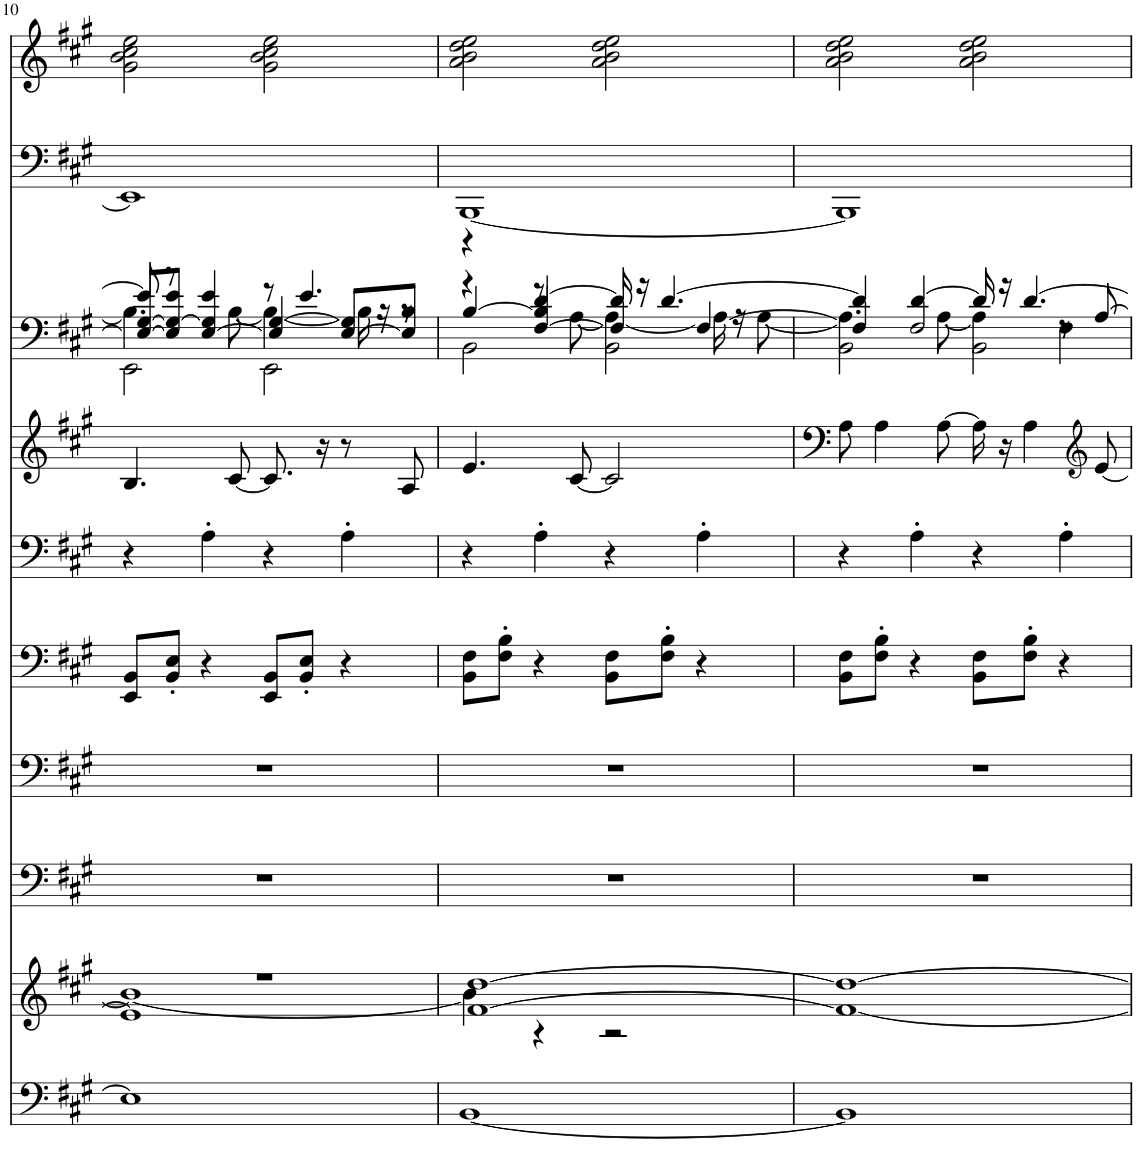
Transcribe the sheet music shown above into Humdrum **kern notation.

**kern	**kern	**kern	**kern	**kern	**kern	**kern	**kern	**kern	**kern
*part10	*part9	*part8	*part7	*part6	*part5	*part4	*part3	*part2	*part1
*staff10	*staff9	*staff8	*staff7	*staff6	*staff5	*staff4	*staff3	*staff2	*staff1
*I"Strings 1	*I"Strings 1	*I"Voice Oohs	*I"Voice Oohs	*I"Muted Guitar	*I"GtrFret Noise	*I"Tenor Sax	*I"Jazz Guitar	*I"Fingered Bass	*I"Grand Piano, aud_mb1341
*I'Str	*I'Str	*I'V	*I'V	*	*	*I'T Sax	*	*	*I'Pno
!!LO:PB:g=z
*clefF4	*clefG2	*clefF4	*clefF4	*clefF4	*clefF4	*clefG2	*clefF4	*clefF4	*clefG2
*	*	*	*	*	*	*Trd8c14	*	*	*
*k[f#c#g#]	*k[f#c#g#]	*k[f#c#g#]	*k[f#c#g#]	*k[f#c#g#]	*k[f#c#g#]	*k[f#c#g#]	*k[f#c#g#]	*k[f#c#g#]	*k[f#c#g#]
*M4/4	*M4/4	*M4/4	*M4/4	*M4/4	*M4/4	*M4/4	*M4/4	*M4/4	*M4/4
=10	=10	=10	=10	=10	=10	=10	=10	=10	=10
*	*^	*	*	*	*	*	*^	*	*
*	*	*^	*	*	*	*	*	*	*^	*	*
*	*	*	*	*	*	*	*	*	*	*	*^	*	*
1E]	1r	1b_	1e]	1r	1r	8EE/ 8BB/L	4r	4.B/	8e/]	4.B\]	8E/_ [8G#/L	2EE\	1EE]	2g#\ 2b\ 2cc#\ 2ee\
.	.	.	.	.	.	8BB/' 8E/'J	.	.	8r	.	8E/] 8G#/_ 8e/J	.	.	.
.	.	.	.	.	.	4r	4A'\	.	4e/	.	[4E/ 4G#/]	.	.	.
.	.	.	.	.	.	.	.	[8c#/	.	[8B\	.	.	.	.
.	.	.	.	.	.	8EE/ 8BB/L	4r	8.c#/]	8r	4B\_	4E/] [4G#/	2EE\	.	2g#\ 2b\ 2cc#\ 2ee\
.	.	.	.	.	.	8BB/' 8E/'J	.	.	4.e/	.	.	.	.	.
.	.	.	.	.	.	.	.	16r	.	.	.	.	.	.
.	.	.	.	.	.	4r	4A'\	8r	.	16B\]	[8E/ 8G#/]L	.	.	.
.	.	.	.	.	.	.	.	.	.	16r	.	.	.	.
.	.	.	.	.	.	.	.	8A/	.	8r	8E/] 8B/J	.	.	.
*	*	*v	*v	*	*	*	*	*	*	*	*	*	*	*
=11	=11	=11	=11	=11	=11	=11	=11	=11	=11	=11	=11	=11	=11
[1BB	[1f# [1dd	4b\]	1r	1r	8BB\ 8F#\L	4r	4.e/	4r	4r	[4B/	2BB\	[1BBB	2a\ 2b\ 2dd\ 2ee\
.	.	.	.	.	8F#\' 8B\'J	.	.	.	.	.	.	.	.
.	.	4r	.	.	4r	4A'\	.	[4d/	8r	[4F#/ 4B/]	.	.	.
.	.	.	.	.	.	.	[8c#/	.	[8A\	.	.	.	.
.	.	2r	.	.	8BB\ 8F#\L	4r	2c#/]	16d/]	4A\_	4F#/]	2BB\	.	2a\ 2b\ 2dd\ 2ee\
.	.	.	.	.	.	.	.	16r	.	.	.	.	.
.	.	.	.	.	8F#\' 8B\'J	.	.	[4.d/	.	.	.	.	.
.	.	.	.	.	4r	4A'\	.	.	16A\]	[4F#/	.	.	.
.	.	.	.	.	.	.	.	.	16r	.	.	.	.
.	.	.	.	.	.	.	.	.	[8A\	.	.	.	.
*	*v	*v	*	*	*	*	*	*	*	*	*	*	*
=12	=12	=12	=12	=12	=12	=12	=12	=12	=12	=12	=12	=12
1BB]	1f#_ 1dd_	1r	1r	8BB\ 8F#\L	4r	8A\	4d/]	4.A\]	4F#/]	2BB\	1BBB]	2a\ 2b\ 2dd\ 2ee\
.	.	.	.	8F#\' 8B\'J	.	4A\	.	.	.	.	.	.
.	.	.	.	4r	4A'\	.	[4d/	.	2F#/	.	.	.
.	.	.	.	.	.	[8A\	.	[8A\	.	.	.	.
.	.	.	.	8BB\ 8F#\L	4r	16A\]	16d/]	4A\]	.	2BB\	.	2a\ 2b\ 2dd\ 2ee\
.	.	.	.	.	.	16r	16r	.	.	.	.	.
.	.	.	.	8F#\' 8B\'J	.	4A\	[4.d/	.	.	.	.	.
.	.	.	.	4r	4A'\	.	.	4F#\	8r	.	.	.
*	*	*	*	*	*	*clefG2	*	*	*	*	*	*
.	.	.	.	.	.	[8e/	.	.	[8A/	.	.	.
*	*	*	*	*	*	*	*v	*v	*v	*v	*	*
=	=	=	=	=	=	=	=	=	=
*-	*-	*-	*-	*-	*-	*-	*-	*-	*-
